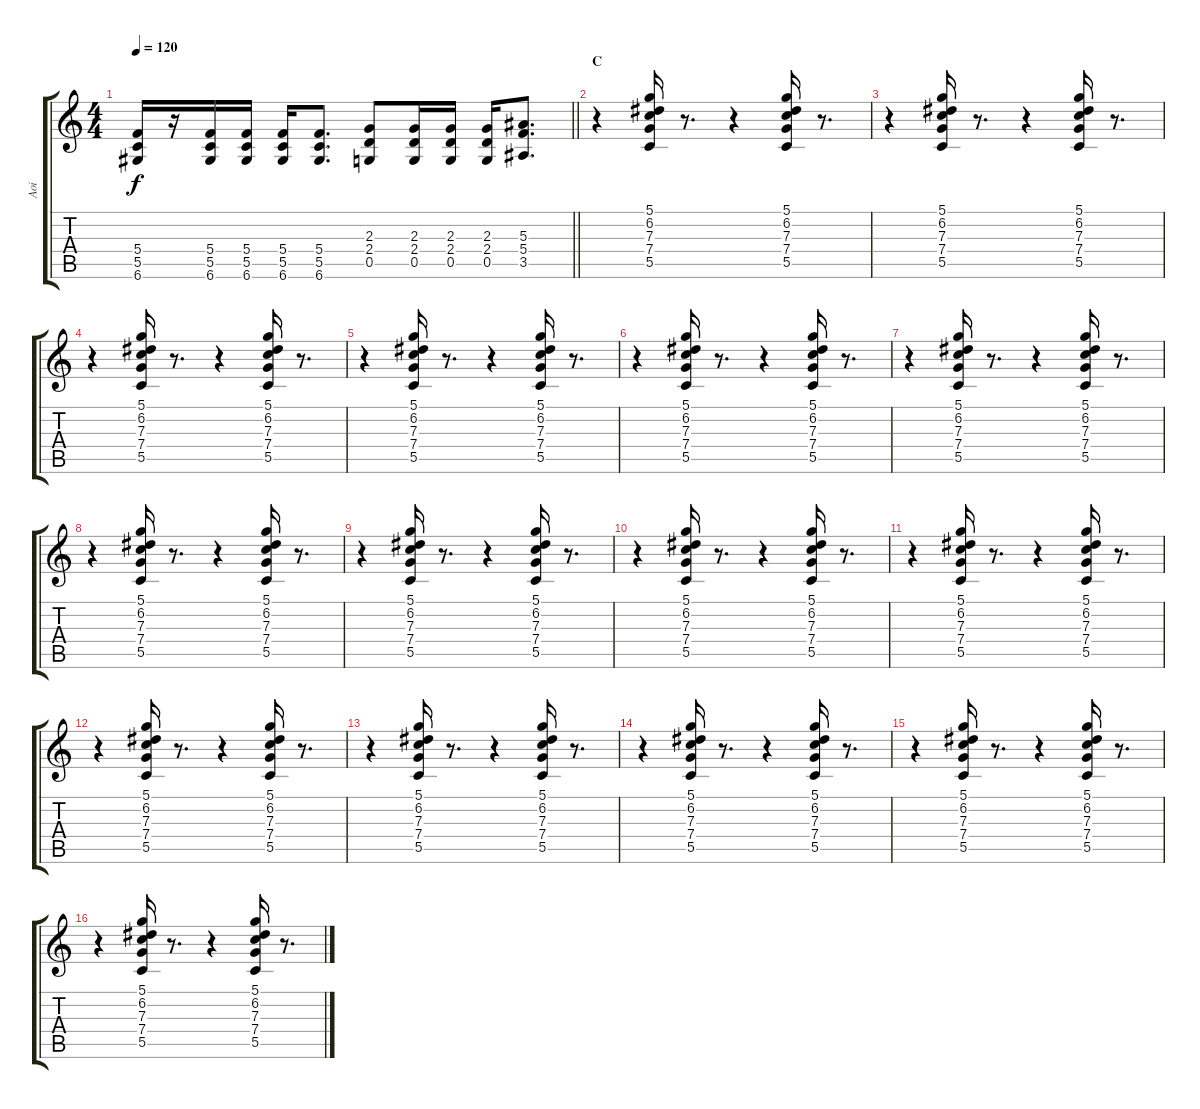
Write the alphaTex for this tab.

\track ("Aoi" "Aoi") {instrument distortionguitar}
\staff {score tabs}
\tuning (D4 A3 F3 C3 G2 D2) {hide}
\ts (4 4)
\tempo 120
\clef g2
\barLineRight lightlight
\ks c
(5.4 5.5 6.6).16{dy f} r.16 (5.4 5.5 6.6).16 (5.4 5.5 6.6).16 (5.4 5.5 6.6).16 (5.4 5.5 6.6).8{d} (2.3 2.4 0.5).8 (2.3 2.4 0.5).16 (2.3 2.4 0.5).16 (2.3 2.4 0.5).16 (5.3 5.4 3.5).8{d} |
\section ("" "C")
r.4 (5.1 6.2 7.3 7.4 5.5).16 r.8{d} r.4 (5.1 6.2 7.3 7.4 5.5).16 r.8{d} |
r.4 (5.1 6.2 7.3 7.4 5.5).16 r.8{d} r.4 (5.1 6.2 7.3 7.4 5.5).16 r.8{d} |
r.4 (5.1 6.2 7.3 7.4 5.5).16 r.8{d} r.4 (5.1 6.2 7.3 7.4 5.5).16 r.8{d} |
r.4 (5.1 6.2 7.3 7.4 5.5).16 r.8{d} r.4 (5.1 6.2 7.3 7.4 5.5).16 r.8{d} |
r.4 (5.1 6.2 7.3 7.4 5.5).16 r.8{d} r.4 (5.1 6.2 7.3 7.4 5.5).16 r.8{d} |
r.4 (5.1 6.2 7.3 7.4 5.5).16 r.8{d} r.4 (5.1 6.2 7.3 7.4 5.5).16 r.8{d} |
r.4 (5.1 6.2 7.3 7.4 5.5).16 r.8{d} r.4 (5.1 6.2 7.3 7.4 5.5).16 r.8{d} |
r.4 (5.1 6.2 7.3 7.4 5.5).16 r.8{d} r.4 (5.1 6.2 7.3 7.4 5.5).16 r.8{d} |
r.4 (5.1 6.2 7.3 7.4 5.5).16 r.8{d} r.4 (5.1 6.2 7.3 7.4 5.5).16 r.8{d} |
r.4 (5.1 6.2 7.3 7.4 5.5).16 r.8{d} r.4 (5.1 6.2 7.3 7.4 5.5).16 r.8{d} |
r.4 (5.1 6.2 7.3 7.4 5.5).16 r.8{d} r.4 (5.1 6.2 7.3 7.4 5.5).16 r.8{d} |
r.4 (5.1 6.2 7.3 7.4 5.5).16 r.8{d} r.4 (5.1 6.2 7.3 7.4 5.5).16 r.8{d} |
r.4 (5.1 6.2 7.3 7.4 5.5).16 r.8{d} r.4 (5.1 6.2 7.3 7.4 5.5).16 r.8{d} |
r.4 (5.1 6.2 7.3 7.4 5.5).16 r.8{d} r.4 (5.1 6.2 7.3 7.4 5.5).16 r.8{d} |
r.4 (5.1 6.2 7.3 7.4 5.5).16 r.8{d} r.4 (5.1 6.2 7.3 7.4 5.5).16 r.8{d}
